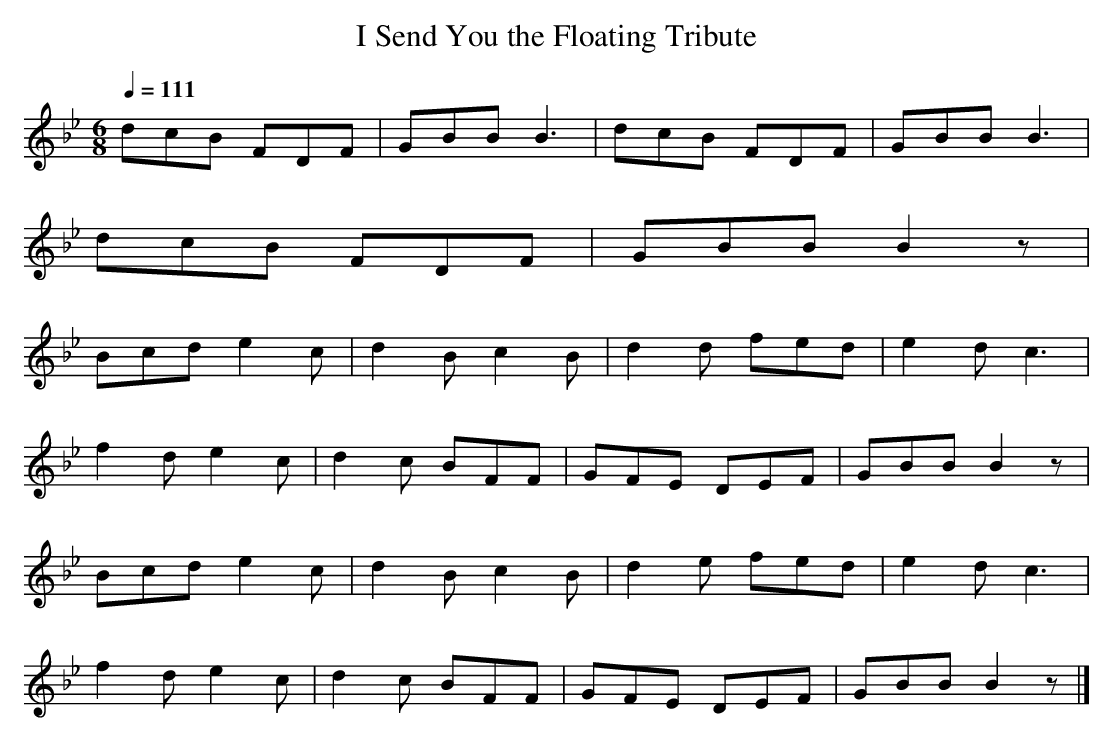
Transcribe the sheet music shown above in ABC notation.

X:1
T: I Send You the Floating Tribute
M: 6/8
L: 1/8
Q: 1/4=111
K: Bb % 2 flats
V: 1
dcB FDF | GBB B3 | dcB FDF | GBB B3 |
dcB FDF | GBB B2z |
Bcd e2c | d2B c2B | d2d fed | e2d c3 |
f2d e2c | d2c BFF | GFE DEF | GBB B2z |
Bcd e2c | d2B c2B | d2e fed | e2d c3 |
f2d e2c | d2c BFF | GFE DEF | GBB B2z |]
